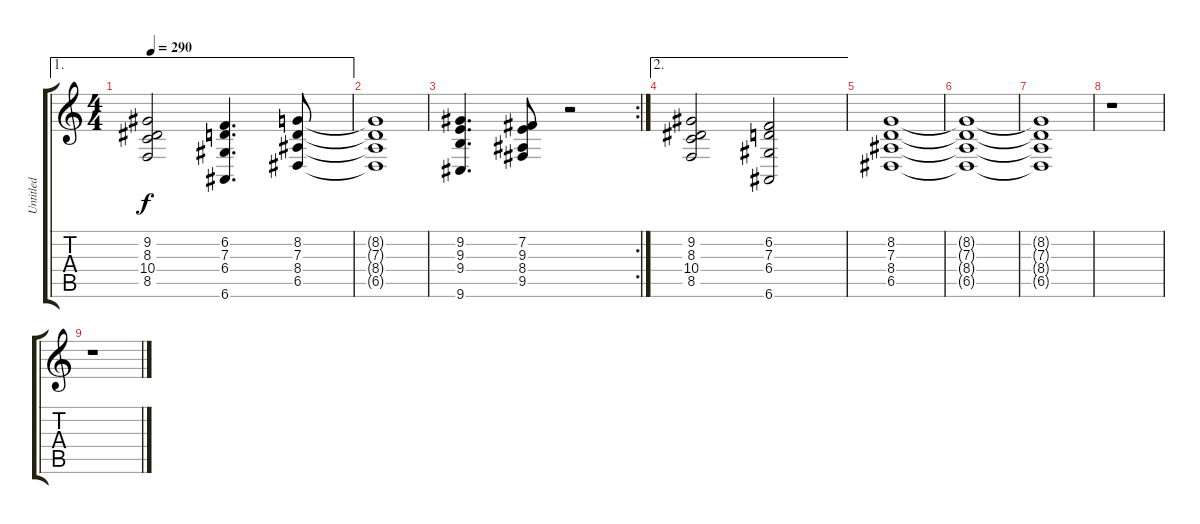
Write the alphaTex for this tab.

\track ("Untitled" "Untitled") {instrument acousticgrandpiano}
\staff {score tabs}
\tuning (E4 B3 G3 D3 A2 E2) {hide}
\ae 1
\ts (4 4)
\tempo 290
\clef g2
\ks c
(9.2 8.3 10.4 8.5).2{dy f} (6.2 7.3 6.4 6.6).4{d} (8.2 7.3 8.4 6.5).8 |
(8.2{t} 7.3{t} 8.4{t} 6.5{t}).1 |
\rc 2
(9.2 9.3 9.4 9.6).4{d} (7.2 9.3 8.4 9.5).8 r.2 |
\ae 2
(9.2 8.3 10.4 8.5).2 (6.2 7.3 6.4 6.6).2 |
(8.2 7.3 8.4 6.5).1 |
(8.2{t} 7.3{t} 8.4{t} 6.5{t}).1 |
(8.2{t} 7.3{t} 8.4{t} 6.5{t}).1 |
r.1 |
r.1
